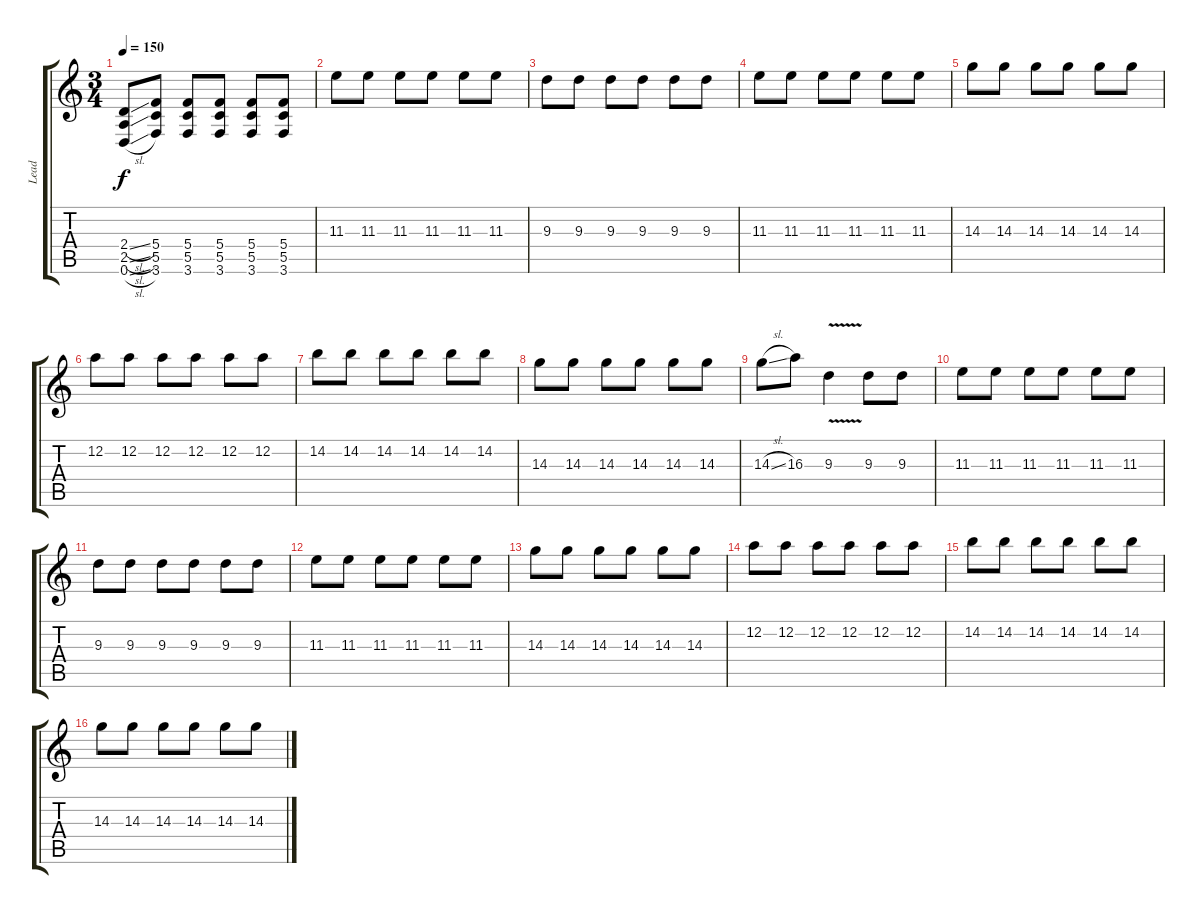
\track ("Lead" "Lead") {instrument distortionguitar}
\staff {score tabs}
\tuning (D4 A3 F3 C3 G2 D2) {hide}
\ts (3 4)
\tempo 150
\clef g2
\ks c
(2.4{sl} 2.5{sl} 0.6{sl}).8{dy f} (5.4 5.5 3.6).8 (5.4 5.5 3.6).8 (5.4 5.5 3.6).8 (5.4 5.5 3.6).8 (5.4 5.5 3.6).8 |
11.3.8 11.3.8 11.3.8 11.3.8 11.3.8 11.3.8 |
9.3.8 9.3.8 9.3.8 9.3.8 9.3.8 9.3.8 |
11.3.8 11.3.8 11.3.8 11.3.8 11.3.8 11.3.8 |
14.3.8 14.3.8 14.3.8 14.3.8 14.3.8 14.3.8 |
12.2.8 12.2.8 12.2.8 12.2.8 12.2.8 12.2.8 |
14.2.8 14.2.8 14.2.8 14.2.8 14.2.8 14.2.8 |
14.3.8 14.3.8 14.3.8 14.3.8 14.3.8 14.3.8 |
14.3{sl}.8 16.3.8 9.3{v}.4 9.3.8 9.3.8 |
11.3.8 11.3.8 11.3.8 11.3.8 11.3.8 11.3.8 |
9.3.8 9.3.8 9.3.8 9.3.8 9.3.8 9.3.8 |
11.3.8 11.3.8 11.3.8 11.3.8 11.3.8 11.3.8 |
14.3.8 14.3.8 14.3.8 14.3.8 14.3.8 14.3.8 |
12.2.8 12.2.8 12.2.8 12.2.8 12.2.8 12.2.8 |
14.2.8 14.2.8 14.2.8 14.2.8 14.2.8 14.2.8 |
14.3.8 14.3.8 14.3.8 14.3.8 14.3.8 14.3.8
